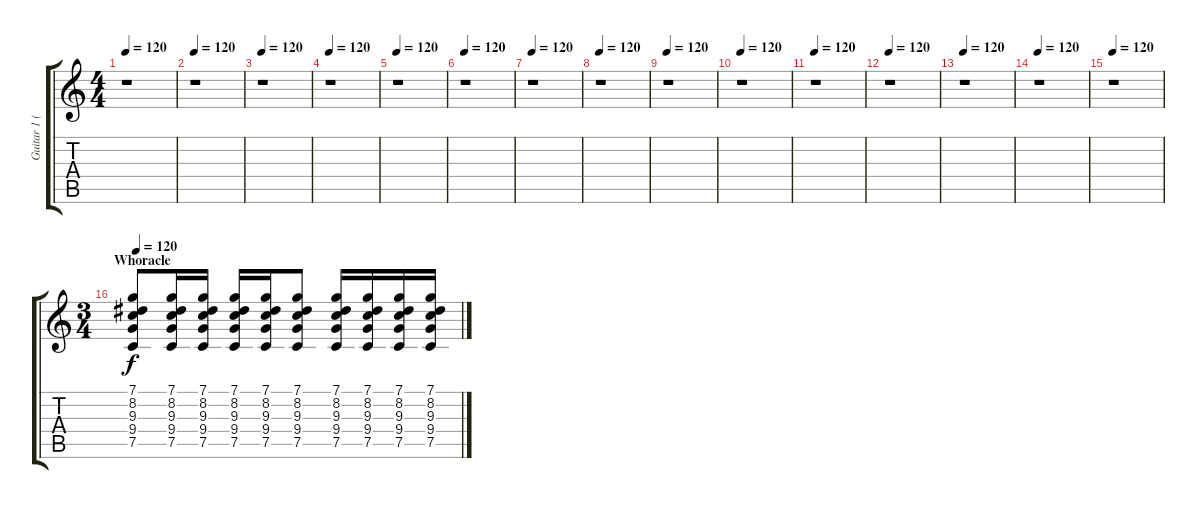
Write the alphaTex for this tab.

\track ("Guitar 1 (Clean)" "Guitar 1 (") {instrument acousticguitarsteel}
\staff {score tabs}
\tuning (C4 G3 Eb3 Bb2 F2 C2) {hide}
\ts (4 4)
\tempo 120
\clef g2
\ks c
r.1{dy f} |
\tempo 120
r.1 |
\tempo 120
r.1 |
\tempo 120
r.1 |
\tempo 120
r.1 |
\tempo 120
r.1 |
\tempo 120
r.1 |
\tempo 120
r.1 |
\tempo 120
r.1 |
\tempo 120
r.1 |
\tempo 120
r.1 |
\tempo 120
r.1 |
\tempo 120
r.1 |
\tempo 120
r.1 |
\tempo 120
r.1 |
\ts (3 4)
\section ("" "Whoracle")
\tempo 120
(7.1 8.2 9.3 9.4 7.5).8 (7.1 8.2 9.3 9.4 7.5).16 (7.1 8.2 9.3 9.4 7.5).16 (7.1 8.2 9.3 9.4 7.5).16 (7.1 8.2 9.3 9.4 7.5).16 (7.1 8.2 9.3 9.4 7.5).8 (7.1 8.2 9.3 9.4 7.5).16 (7.1 8.2 9.3 9.4 7.5).16 (7.1 8.2 9.3 9.4 7.5).16 (7.1 8.2 9.3 9.4 7.5).16
